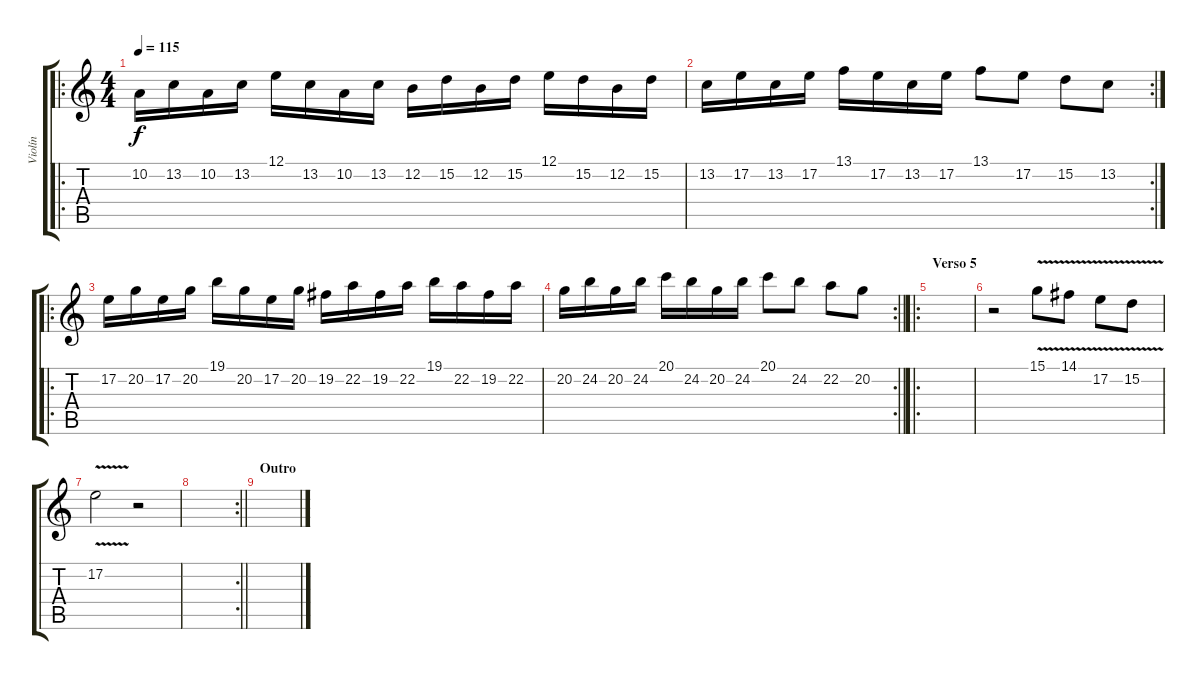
\track ("Violín" "Violín") {instrument violin}
\staff {score tabs}
\tuning (E4 B3 G3 D3 A2 E2) {hide}
\ro
\ts (4 4)
\tempo 115
\clef g2
\ks c
10.2.16{dy f} 13.2.16 10.2.16 13.2.16 12.1.16 13.2.16 10.2.16 13.2.16 12.2.16 15.2.16 12.2.16 15.2.16 12.1.16 15.2.16 12.2.16 15.2.16 |
\rc 2
13.2.16 17.2.16 13.2.16 17.2.16 13.1.16 17.2.16 13.2.16 17.2.16 13.1.8 17.2.8 15.2.8 13.2.8 |
\ro
17.2.16 20.2.16 17.2.16 20.2.16 19.1.16 20.2.16 17.2.16 20.2.16 19.2.16 22.2.16 19.2.16 22.2.16 19.1.16 22.2.16 19.2.16 22.2.16 |
\rc 2
\barLineRight lightlight
20.2.16 24.2.16 20.2.16 24.2.16 20.1.16 24.2.16 20.2.16 24.2.16 20.1.8 24.2.8 22.2.8 20.2.8 |
\ro
\section ("" "Verso 5")
|
r.2 15.1{v}.8 14.1{v}.8 17.2{v}.8 15.2{v}.8 |
17.2{v}.2 r.2 |
\rc 2
\barLineRight lightlight
|
\section ("" "Outro")
